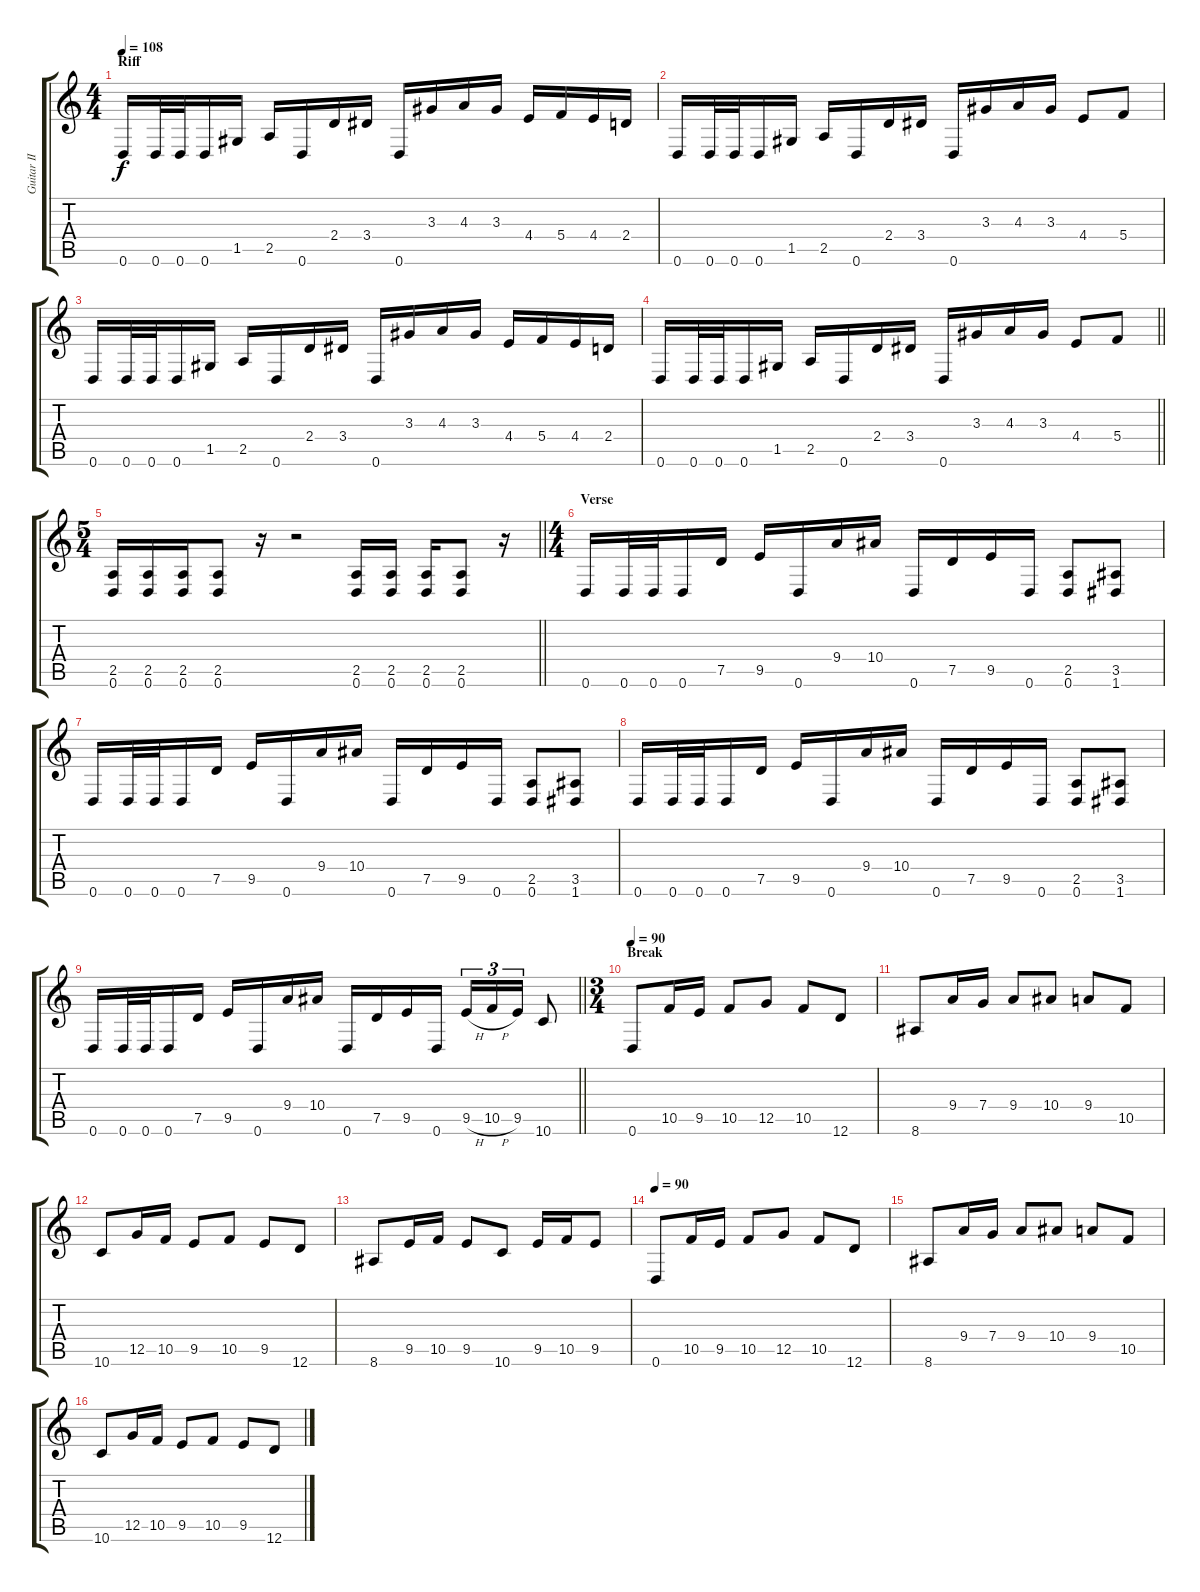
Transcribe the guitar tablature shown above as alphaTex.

\track ("Guitar II" "Guitar II") {instrument distortionguitar}
\staff {score tabs}
\tuning (D4 A3 F3 C3 G2 D2) {hide}
\ts (4 4)
\section ("" "Riff")
\tempo 108
\clef g2
\ks c
0.6.16{dy f} 0.6.32 0.6.32 0.6.16 1.5.16 2.5.16 0.6.16 2.4.16 3.4.16 0.6.16 3.3.16 4.3.16 3.3.16 4.4.16 5.4.16 4.4.16 2.4.16 |
0.6.16 0.6.32 0.6.32 0.6.16 1.5.16 2.5.16 0.6.16 2.4.16 3.4.16 0.6.16 3.3.16 4.3.16 3.3.16 4.4.8 5.4.8 |
0.6.16 0.6.32 0.6.32 0.6.16 1.5.16 2.5.16 0.6.16 2.4.16 3.4.16 0.6.16 3.3.16 4.3.16 3.3.16 4.4.16 5.4.16 4.4.16 2.4.16 |
\barLineRight lightlight
0.6.16 0.6.32 0.6.32 0.6.16 1.5.16 2.5.16 0.6.16 2.4.16 3.4.16 0.6.16 3.3.16 4.3.16 3.3.16 4.4.8 5.4.8 |
\ts (5 4)
\barLineRight lightlight
(2.5 0.6).16 (2.5 0.6).16 (2.5 0.6).16 (2.5 0.6).8 r.16 r.2 (2.5 0.6).16 (2.5 0.6).16 (2.5 0.6).16 (2.5 0.6).8 r.16 |
\ts (4 4)
\section ("" "Verse")
0.6.16 0.6.32 0.6.32 0.6.16 7.5.16 9.5.16 0.6.16 9.4.16 10.4.16 0.6.16 7.5.16 9.5.16 0.6.16 (2.5 0.6).8 (3.5 1.6).8 |
0.6.16 0.6.32 0.6.32 0.6.16 7.5.16 9.5.16 0.6.16 9.4.16 10.4.16 0.6.16 7.5.16 9.5.16 0.6.16 (2.5 0.6).8 (3.5 1.6).8 |
0.6.16 0.6.32 0.6.32 0.6.16 7.5.16 9.5.16 0.6.16 9.4.16 10.4.16 0.6.16 7.5.16 9.5.16 0.6.16 (2.5 0.6).8 (3.5 1.6).8 |
\barLineRight lightlight
0.6.16 0.6.32 0.6.32 0.6.16 7.5.16 9.5.16 0.6.16 9.4.16 10.4.16 0.6.16 7.5.16 9.5.16 0.6.16 9.5{h}.16{tu (3 2)} 10.5{h}.16{tu (3 2)} 9.5.16{tu (3 2)} 10.6.8 |
\ts (3 4)
\section ("" "Break")
\tempo 90
0.6.8 10.5.16 9.5.16 10.5.8 12.5.8 10.5.8 12.6.8 |
8.6.8 9.4.16 7.4.16 9.4.8 10.4.8 9.4.8 10.5.8 |
10.6.8 12.5.16 10.5.16 9.5.8 10.5.8 9.5.8 12.6.8 |
8.6.8 9.5.16 10.5.16 9.5.8 10.6.8 9.5.16 10.5.16 9.5.8 |
\tempo 90
0.6.8 10.5.16 9.5.16 10.5.8 12.5.8 10.5.8 12.6.8 |
8.6.8 9.4.16 7.4.16 9.4.8 10.4.8 9.4.8 10.5.8 |
10.6.8 12.5.16 10.5.16 9.5.8 10.5.8 9.5.8 12.6.8
